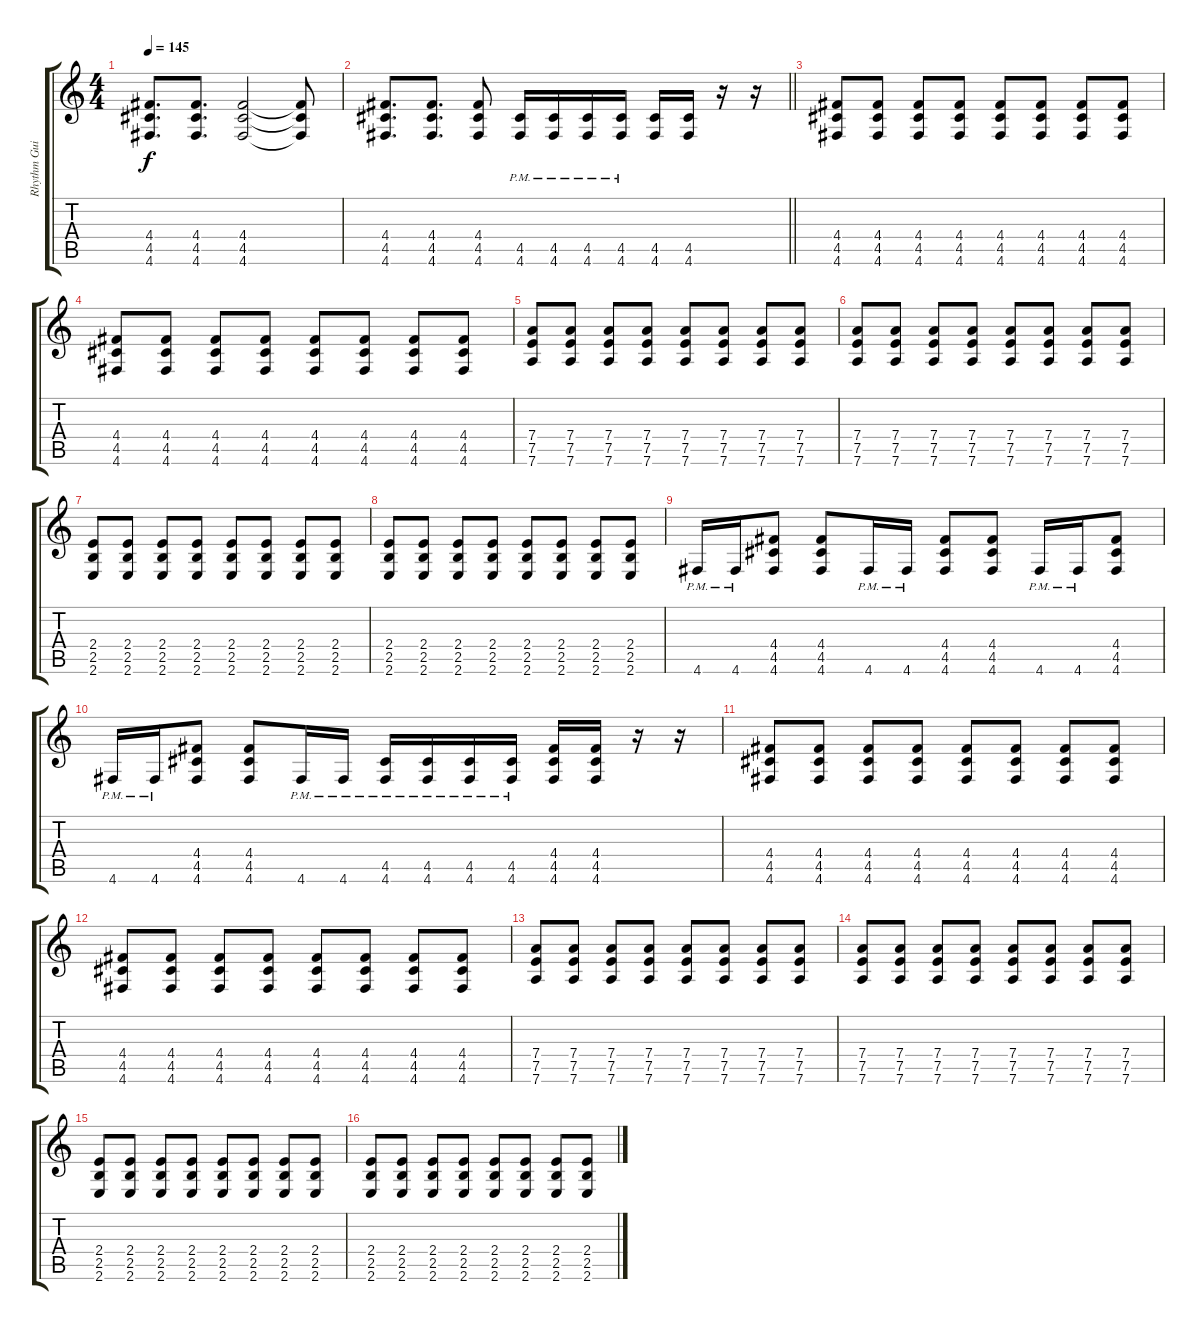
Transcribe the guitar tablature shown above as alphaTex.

\track ("Rhythm Guitar 2" "Rhythm Gui") {instrument distortionguitar}
\staff {score tabs}
\tuning (E4 B3 G3 D3 A2 D2) {hide}
\ts (4 4)
\tempo 145
\clef g2
\ks c
(4.4 4.5 4.6).8{d dy f} (4.4 4.5 4.6).8{d} (4.4 4.5 4.6).2 (4.4{t} 4.5{t} 4.6{t}).8 |
\barLineRight lightlight
(4.4 4.5 4.6).8{d} (4.4 4.5 4.6).8{d} (4.4 4.5 4.6).8 (4.5{pm} 4.6{pm}).16 (4.5{pm} 4.6{pm}).16 (4.5{pm} 4.6{pm}).16 (4.5{pm} 4.6{pm}).16 (4.5 4.6).16 (4.5 4.6).16 r.16 r.16 |
\section ("" "")
(4.4 4.5 4.6).8 (4.4 4.5 4.6).8 (4.4 4.5 4.6).8 (4.4 4.5 4.6).8 (4.4 4.5 4.6).8 (4.4 4.5 4.6).8 (4.4 4.5 4.6).8 (4.4 4.5 4.6).8 |
(4.4 4.5 4.6).8 (4.4 4.5 4.6).8 (4.4 4.5 4.6).8 (4.4 4.5 4.6).8 (4.4 4.5 4.6).8 (4.4 4.5 4.6).8 (4.4 4.5 4.6).8 (4.4 4.5 4.6).8 |
(7.4 7.5 7.6).8 (7.4 7.5 7.6).8 (7.4 7.5 7.6).8 (7.4 7.5 7.6).8 (7.4 7.5 7.6).8 (7.4 7.5 7.6).8 (7.4 7.5 7.6).8 (7.4 7.5 7.6).8 |
(7.4 7.5 7.6).8 (7.4 7.5 7.6).8 (7.4 7.5 7.6).8 (7.4 7.5 7.6).8 (7.4 7.5 7.6).8 (7.4 7.5 7.6).8 (7.4 7.5 7.6).8 (7.4 7.5 7.6).8 |
(2.4 2.5 2.6).8 (2.4 2.5 2.6).8 (2.4 2.5 2.6).8 (2.4 2.5 2.6).8 (2.4 2.5 2.6).8 (2.4 2.5 2.6).8 (2.4 2.5 2.6).8 (2.4 2.5 2.6).8 |
(2.4 2.5 2.6).8 (2.4 2.5 2.6).8 (2.4 2.5 2.6).8 (2.4 2.5 2.6).8 (2.4 2.5 2.6).8 (2.4 2.5 2.6).8 (2.4 2.5 2.6).8 (2.4 2.5 2.6).8 |
4.6{pm}.16 4.6{pm}.16 (4.4 4.5 4.6).8 (4.4 4.5 4.6).8 4.6{pm}.16 4.6{pm}.16 (4.4 4.5 4.6).8 (4.4 4.5 4.6).8 4.6{pm}.16 4.6{pm}.16 (4.4 4.5 4.6).8 |
4.6{pm}.16 4.6{pm}.16 (4.4 4.5 4.6).8 (4.4 4.5 4.6).8 4.6{pm}.16 4.6{pm}.16 (4.5{pm} 4.6{pm}).16 (4.5{pm} 4.6{pm}).16 (4.5{pm} 4.6{pm}).16 (4.5{pm} 4.6{pm}).16 (4.4 4.5 4.6).16 (4.4 4.5 4.6).16 r.16 r.16 |
(4.4 4.5 4.6).8 (4.4 4.5 4.6).8 (4.4 4.5 4.6).8 (4.4 4.5 4.6).8 (4.4 4.5 4.6).8 (4.4 4.5 4.6).8 (4.4 4.5 4.6).8 (4.4 4.5 4.6).8 |
(4.4 4.5 4.6).8 (4.4 4.5 4.6).8 (4.4 4.5 4.6).8 (4.4 4.5 4.6).8 (4.4 4.5 4.6).8 (4.4 4.5 4.6).8 (4.4 4.5 4.6).8 (4.4 4.5 4.6).8 |
(7.4 7.5 7.6).8 (7.4 7.5 7.6).8 (7.4 7.5 7.6).8 (7.4 7.5 7.6).8 (7.4 7.5 7.6).8 (7.4 7.5 7.6).8 (7.4 7.5 7.6).8 (7.4 7.5 7.6).8 |
(7.4 7.5 7.6).8 (7.4 7.5 7.6).8 (7.4 7.5 7.6).8 (7.4 7.5 7.6).8 (7.4 7.5 7.6).8 (7.4 7.5 7.6).8 (7.4 7.5 7.6).8 (7.4 7.5 7.6).8 |
(2.4 2.5 2.6).8 (2.4 2.5 2.6).8 (2.4 2.5 2.6).8 (2.4 2.5 2.6).8 (2.4 2.5 2.6).8 (2.4 2.5 2.6).8 (2.4 2.5 2.6).8 (2.4 2.5 2.6).8 |
(2.4 2.5 2.6).8 (2.4 2.5 2.6).8 (2.4 2.5 2.6).8 (2.4 2.5 2.6).8 (2.4 2.5 2.6).8 (2.4 2.5 2.6).8 (2.4 2.5 2.6).8 (2.4 2.5 2.6).8
